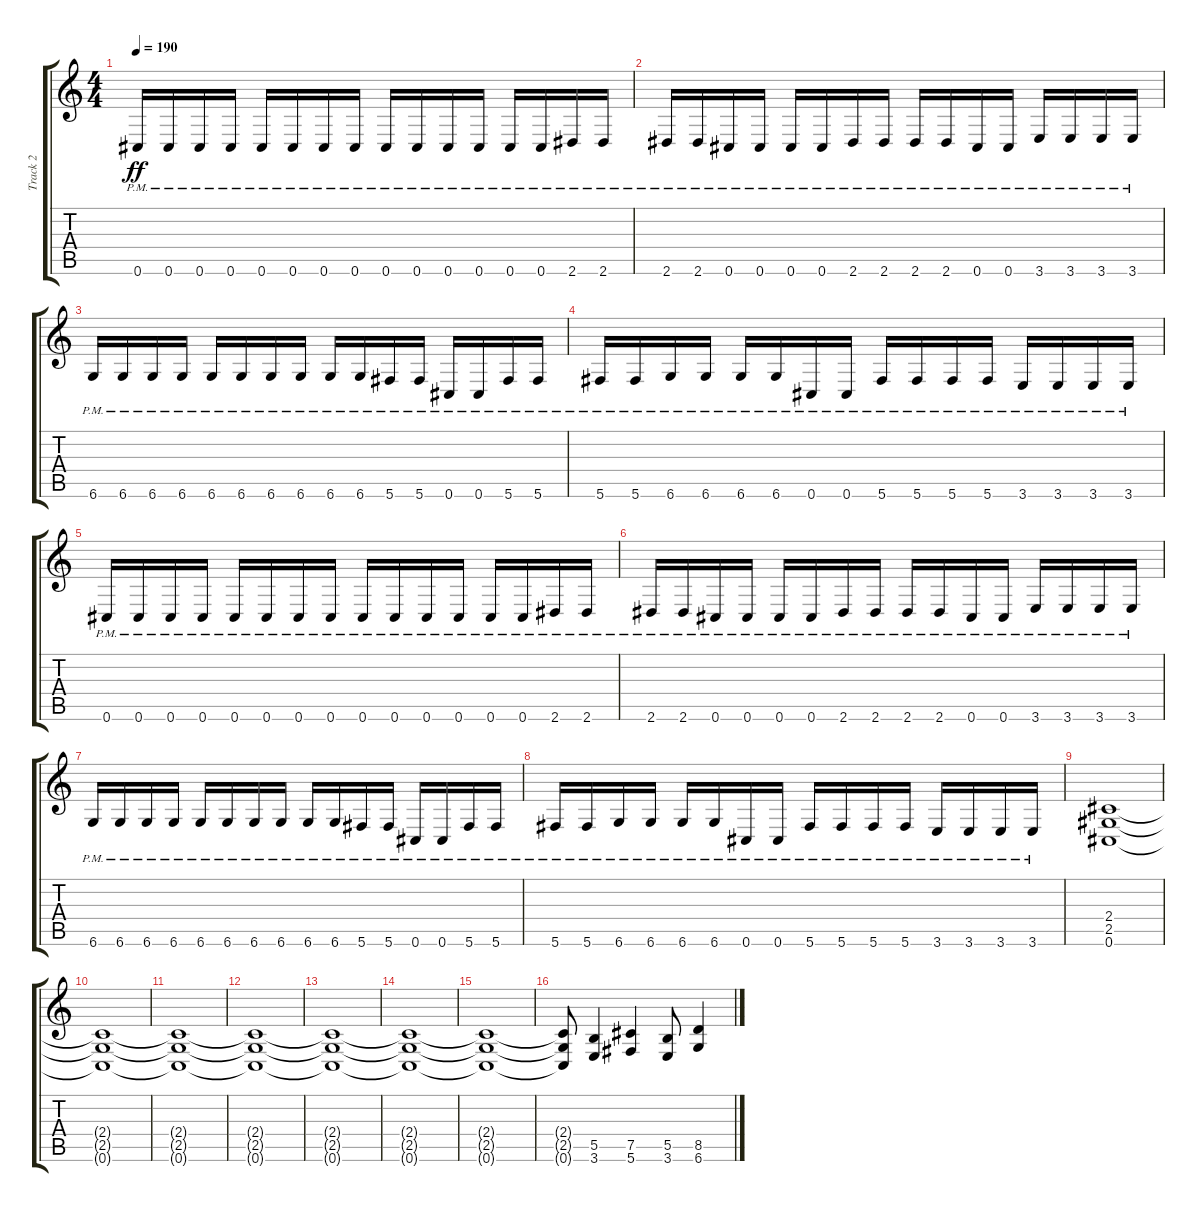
\track ("Track 2" "Track 2") {instrument distortionguitar}
\staff {score tabs}
\tuning (Db4 Ab3 E3 B2 Gb2 Db2) {hide}
\ts (4 4)
\tempo 190
\clef g2
\ks c
0.6{pm}.16{dy ff} 0.6{pm}.16 0.6{pm}.16 0.6{pm}.16 0.6{pm}.16 0.6{pm}.16 0.6{pm}.16 0.6{pm}.16 0.6{pm}.16 0.6{pm}.16 0.6{pm}.16 0.6{pm}.16 0.6{pm}.16 0.6{pm}.16 2.6{pm}.16 2.6{pm}.16 |
2.6{pm}.16 2.6{pm}.16 0.6{pm}.16 0.6{pm}.16 0.6{pm}.16 0.6{pm}.16 2.6{pm}.16 2.6{pm}.16 2.6{pm}.16 2.6{pm}.16 0.6{pm}.16 0.6{pm}.16 3.6{pm}.16 3.6{pm}.16 3.6{pm}.16 3.6{pm}.16 |
6.6{pm}.16 6.6{pm}.16 6.6{pm}.16 6.6{pm}.16 6.6{pm}.16 6.6{pm}.16 6.6{pm}.16 6.6{pm}.16 6.6{pm}.16 6.6{pm}.16 5.6{pm}.16 5.6{pm}.16 0.6{pm}.16 0.6{pm}.16 5.6{pm}.16 5.6{pm}.16 |
5.6{pm}.16 5.6{pm}.16 6.6{pm}.16 6.6{pm}.16 6.6{pm}.16 6.6{pm}.16 0.6{pm}.16 0.6{pm}.16 5.6{pm}.16 5.6{pm}.16 5.6{pm}.16 5.6{pm}.16 3.6{pm}.16 3.6{pm}.16 3.6{pm}.16 3.6{pm}.16 |
0.6{pm}.16 0.6{pm}.16 0.6{pm}.16 0.6{pm}.16 0.6{pm}.16 0.6{pm}.16 0.6{pm}.16 0.6{pm}.16 0.6{pm}.16 0.6{pm}.16 0.6{pm}.16 0.6{pm}.16 0.6{pm}.16 0.6{pm}.16 2.6{pm}.16 2.6{pm}.16 |
2.6{pm}.16 2.6{pm}.16 0.6{pm}.16 0.6{pm}.16 0.6{pm}.16 0.6{pm}.16 2.6{pm}.16 2.6{pm}.16 2.6{pm}.16 2.6{pm}.16 0.6{pm}.16 0.6{pm}.16 3.6{pm}.16 3.6{pm}.16 3.6{pm}.16 3.6{pm}.16 |
6.6{pm}.16 6.6{pm}.16 6.6{pm}.16 6.6{pm}.16 6.6{pm}.16 6.6{pm}.16 6.6{pm}.16 6.6{pm}.16 6.6{pm}.16 6.6{pm}.16 5.6{pm}.16 5.6{pm}.16 0.6{pm}.16 0.6{pm}.16 5.6{pm}.16 5.6{pm}.16 |
5.6{pm}.16 5.6{pm}.16 6.6{pm}.16 6.6{pm}.16 6.6{pm}.16 6.6{pm}.16 0.6{pm}.16 0.6{pm}.16 5.6{pm}.16 5.6{pm}.16 5.6{pm}.16 5.6{pm}.16 3.6{pm}.16 3.6{pm}.16 3.6{pm}.16 3.6{pm}.16 |
(2.4 2.5 0.6).1 |
(2.4{t} 2.5{t} 0.6{t}).1 |
(2.4{t} 2.5{t} 0.6{t}).1 |
(2.4{t} 2.5{t} 0.6{t}).1 |
(2.4{t} 2.5{t} 0.6{t}).1 |
(2.4{t} 2.5{t} 0.6{t}).1 |
(2.4{t} 2.5{t} 0.6{t}).1 |
(2.4{t} 2.5{t} 0.6{t}).8 (5.5 3.6).4 (7.5 5.6).4 (5.5 3.6).8 (8.5 6.6).4
